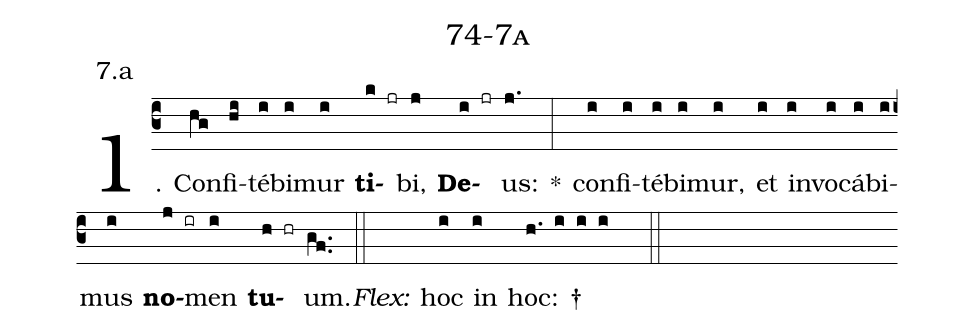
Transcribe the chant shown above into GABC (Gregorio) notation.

name: 74-7a;
annotation: 7.a;
%%
(c3)1. Con(hg)fi(hi)té(i)bi(i)mur(i) <b>ti</b>(k jr)bi,(j) <b>De</b>(i jr)us:(j.) *(:) con(i)fi(i)té(i)bi(i)mur,(i) et(i) in(i)vo(i)cá(i)bi(i)mus(i) <b>no</b>(j ir)men(i) <b>tu</b>(h hr)um.(gf..) (::)
<i>Flex:</i>()  hoc(i) in(i) hoc: †(h. i i i  ::)
